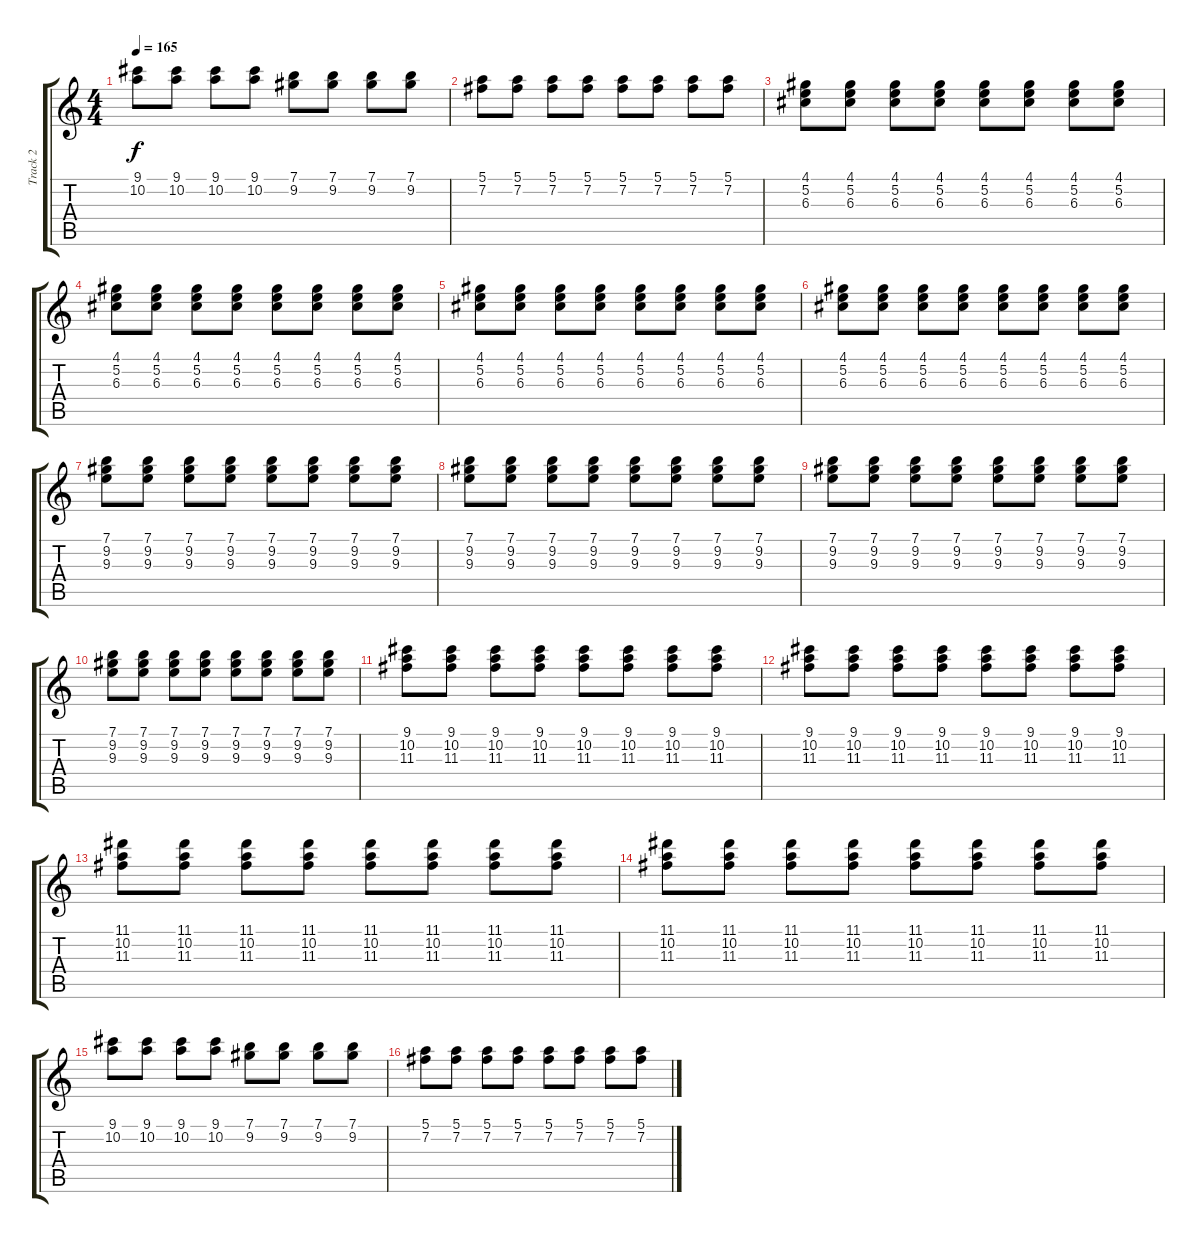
\track ("Track 2" "Track 2") {instrument acousticguitarsteel}
\staff {score tabs}
\tuning (E4 B3 G3 D3 A2 E2) {hide}
\ts (4 4)
\tempo 165
\clef g2
\ks c
(9.1 10.2).8{dy f} (9.1 10.2).8 (9.1 10.2).8 (9.1 10.2).8 (7.1 9.2).8 (7.1 9.2).8 (7.1 9.2).8 (7.1 9.2).8 |
(5.1 7.2).8 (5.1 7.2).8 (5.1 7.2).8 (5.1 7.2).8 (5.1 7.2).8 (5.1 7.2).8 (5.1 7.2).8 (5.1 7.2).8 |
(4.1 5.2 6.3).8 (4.1 5.2 6.3).8 (4.1 5.2 6.3).8 (4.1 5.2 6.3).8 (4.1 5.2 6.3).8 (4.1 5.2 6.3).8 (4.1 5.2 6.3).8 (4.1 5.2 6.3).8 |
(4.1 5.2 6.3).8 (4.1 5.2 6.3).8 (4.1 5.2 6.3).8 (4.1 5.2 6.3).8 (4.1 5.2 6.3).8 (4.1 5.2 6.3).8 (4.1 5.2 6.3).8 (4.1 5.2 6.3).8 |
(4.1 5.2 6.3).8 (4.1 5.2 6.3).8 (4.1 5.2 6.3).8 (4.1 5.2 6.3).8 (4.1 5.2 6.3).8 (4.1 5.2 6.3).8 (4.1 5.2 6.3).8 (4.1 5.2 6.3).8 |
(4.1 5.2 6.3).8 (4.1 5.2 6.3).8 (4.1 5.2 6.3).8 (4.1 5.2 6.3).8 (4.1 5.2 6.3).8 (4.1 5.2 6.3).8 (4.1 5.2 6.3).8 (4.1 5.2 6.3).8 |
(7.1 9.2 9.3).8 (7.1 9.2 9.3).8 (7.1 9.2 9.3).8 (7.1 9.2 9.3).8 (7.1 9.2 9.3).8 (7.1 9.2 9.3).8 (7.1 9.2 9.3).8 (7.1 9.2 9.3).8 |
(7.1 9.2 9.3).8 (7.1 9.2 9.3).8 (7.1 9.2 9.3).8 (7.1 9.2 9.3).8 (7.1 9.2 9.3).8 (7.1 9.2 9.3).8 (7.1 9.2 9.3).8 (7.1 9.2 9.3).8 |
(7.1 9.2 9.3).8 (7.1 9.2 9.3).8 (7.1 9.2 9.3).8 (7.1 9.2 9.3).8 (7.1 9.2 9.3).8 (7.1 9.2 9.3).8 (7.1 9.2 9.3).8 (7.1 9.2 9.3).8 |
(7.1 9.2 9.3).8 (7.1 9.2 9.3).8 (7.1 9.2 9.3).8 (7.1 9.2 9.3).8 (7.1 9.2 9.3).8 (7.1 9.2 9.3).8 (7.1 9.2 9.3).8 (7.1 9.2 9.3).8 |
(9.1 10.2 11.3).8 (9.1 10.2 11.3).8 (9.1 10.2 11.3).8 (9.1 10.2 11.3).8 (9.1 10.2 11.3).8 (9.1 10.2 11.3).8 (9.1 10.2 11.3).8 (9.1 10.2 11.3).8 |
(9.1 10.2 11.3).8 (9.1 10.2 11.3).8 (9.1 10.2 11.3).8 (9.1 10.2 11.3).8 (9.1 10.2 11.3).8 (9.1 10.2 11.3).8 (9.1 10.2 11.3).8 (9.1 10.2 11.3).8 |
(11.1 10.2 11.3).8 (11.1 10.2 11.3).8 (11.1 10.2 11.3).8 (11.1 10.2 11.3).8 (11.1 10.2 11.3).8 (11.1 10.2 11.3).8 (11.1 10.2 11.3).8 (11.1 10.2 11.3).8 |
(11.1 10.2 11.3).8 (11.1 10.2 11.3).8 (11.1 10.2 11.3).8 (11.1 10.2 11.3).8 (11.1 10.2 11.3).8 (11.1 10.2 11.3).8 (11.1 10.2 11.3).8 (11.1 10.2 11.3).8 |
(9.1 10.2).8 (9.1 10.2).8 (9.1 10.2).8 (9.1 10.2).8 (7.1 9.2).8 (7.1 9.2).8 (7.1 9.2).8 (7.1 9.2).8 |
(5.1 7.2).8 (5.1 7.2).8 (5.1 7.2).8 (5.1 7.2).8 (5.1 7.2).8 (5.1 7.2).8 (5.1 7.2).8 (5.1 7.2).8
